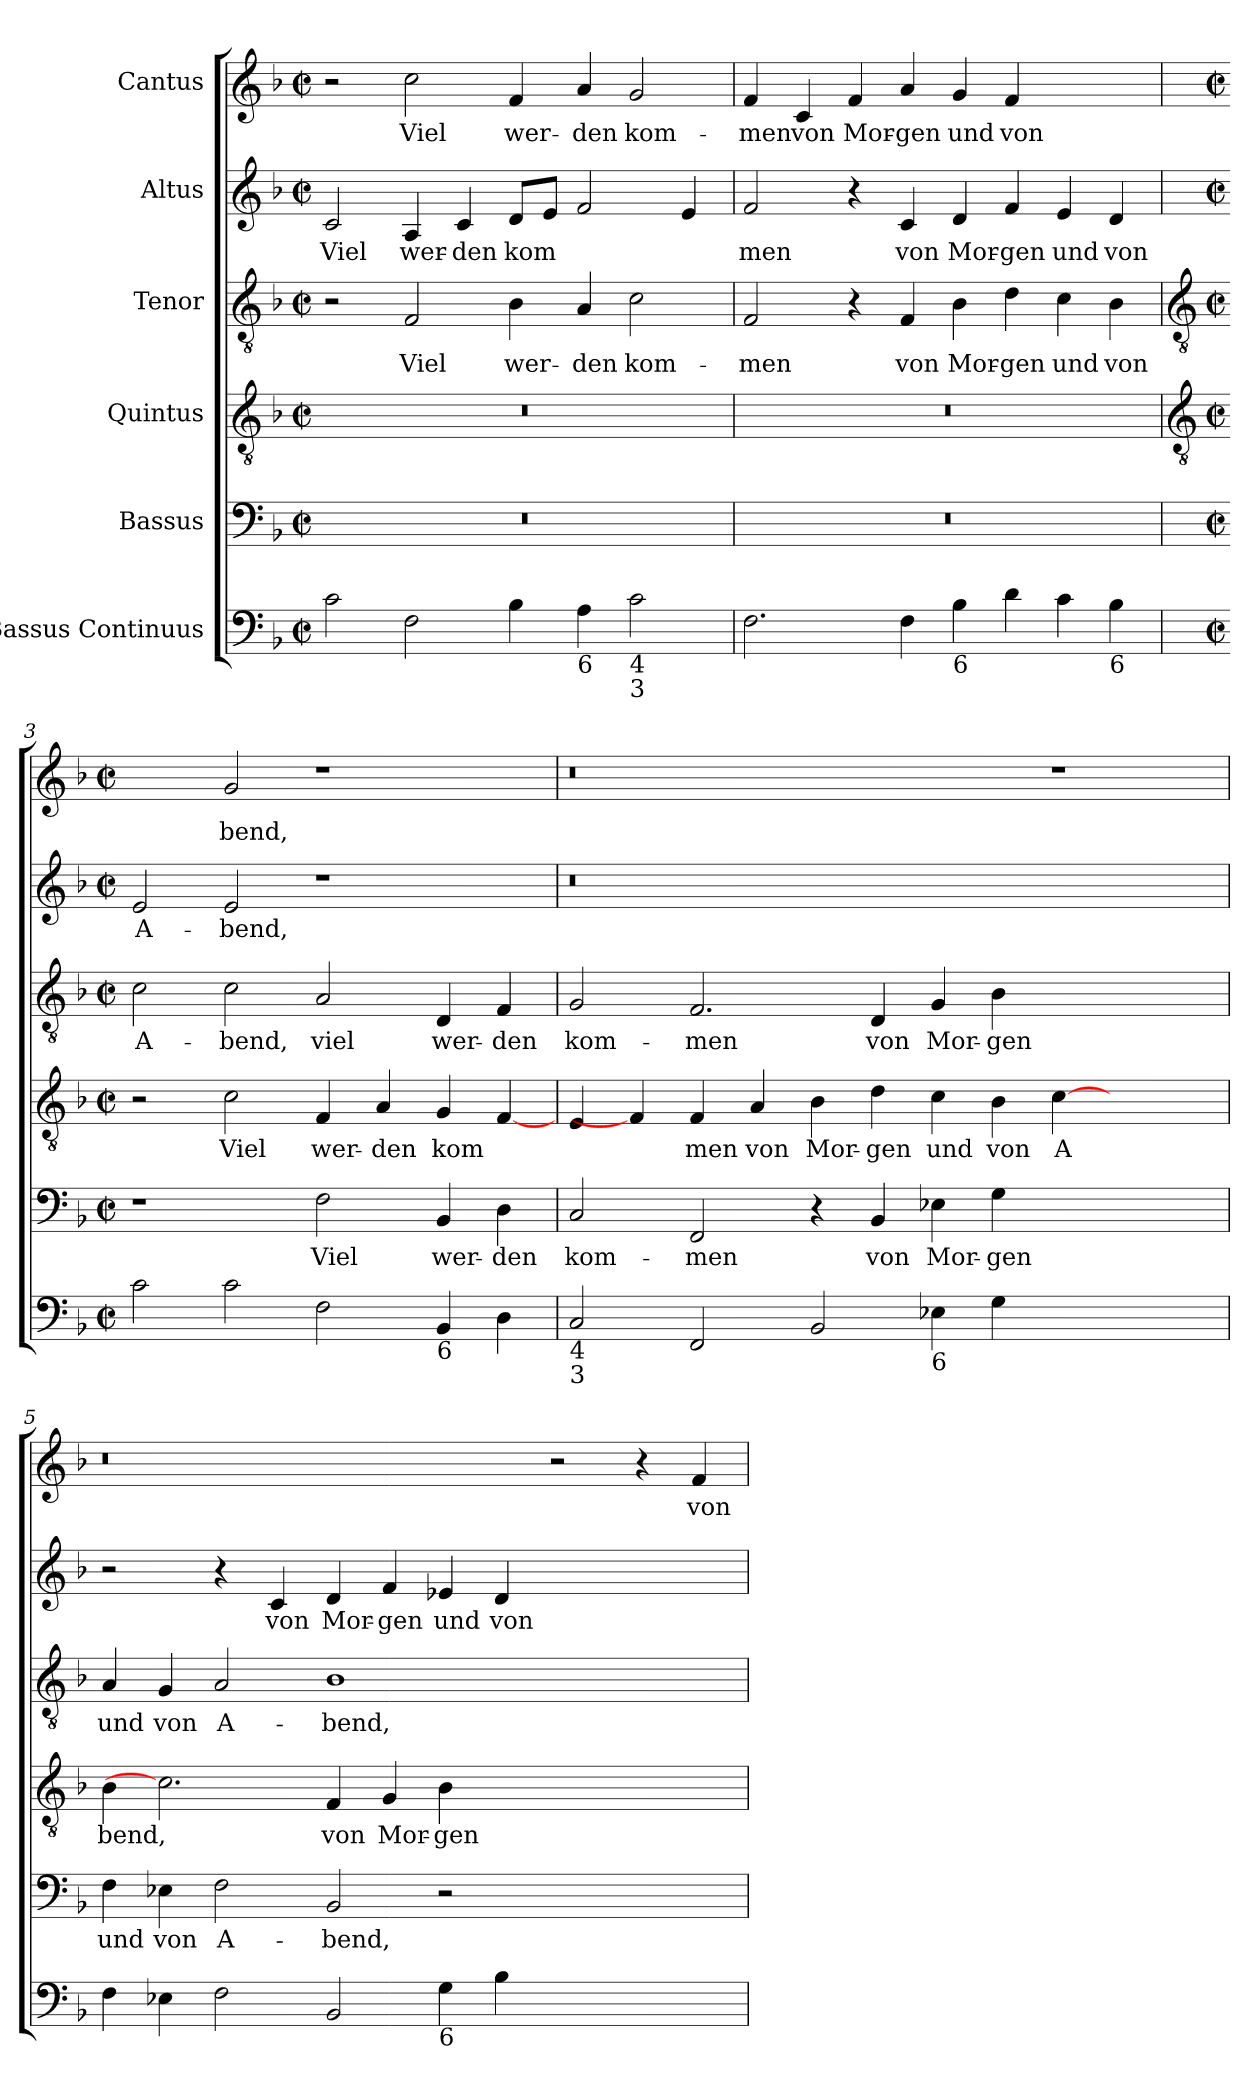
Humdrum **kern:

**kern	**kern	**text	**kern	**text	**kern	**text	**kern	**text	**kern	**text
*part6	*part5	*part5	*part4	*part4	*part3	*part3	*part2	*part2	*part1	*part1
*staff6	*staff5	*staff5	*staff4	*staff4	*staff3	*staff3	*staff2	*staff2	*staff1	*staff1
*I"Bassus Continuus	*I"Bassus	*	*I"Quintus	*	*I"Tenor	*	*I"Altus	*	*I"Cantus	*
*clefF4	*clefF4	*	*clefGv2	*	*clefGv2	*	*clefG2	*	*clefG2	*
*k[b-]	*k[b-]	*	*k[b-]	*	*k[b-]	*	*k[b-]	*	*k[b-]	*
*F:	*F:	*	*F:	*	*F:	*	*F:	*	*F:	*
*M4/2	*M4/2	*	*M4/2	*	*M4/2	*	*M4/2	*	*M4/2	*
*met(c|)	*met(c|)	*	*met(c|)	*	*met(c|)	*	*met(c|)	*	*met(c|)	*
=1	=1	=1	=1	=1	=1	=1	=1	=1	=1	=1
!	!	!	!	!	!	!	!	!LO:LY:b	!	!
2c	0r	.	0r	.	2r	.	2c	Viel	2r	.
!	!	!	!	!	!	!LO:LY:b	!	!LO:LY:b	!	!LO:LY:b
2F	.	.	.	.	2F	Viel	4A	wer-	2cc	Viel
!	!	!	!	!	!	!	!	!LO:LY:b	!	!
.	.	.	.	.	.	.	4c	-den	.	.
!	!	!	!	!	!	!LO:LY:b	!	!LO:LY:b	!	!LO:LY:b
4B-	.	.	.	.	4B-	wer-	8dL	kom	4f	wer-
.	.	.	.	.	.	.	8eJ	.	.	.
!LO:TX:b:t=6	!	!	!	!	!	!	!	!	!	!
!	!	!	!	!	!	!LO:LY:b	!	!	!	!LO:LY:b
4A	.	.	.	.	4A	-den	2f	.	4a	-den
!LO:TX:b:t=4	!	!	!	!	!	!	!	!	!	!
!LO:TX:b:t=3	!	!	!	!	!	!	!	!	!	!
!	!	!	!	!	!	!LO:LY:b	!	!	!	!LO:LY:b
2c	.	.	.	.	2c	kom-	.	.	2g	kom-
.	.	.	.	.	.	.	4e	.	.	.
=2	=2	=2	=2	=2	=2	=2	=2	=2	=2	=2
!	!	!	!	!	!	!LO:LY:b	!	!LO:LY:b	!	!LO:LY:b
2.F	0r	.	0r	.	2F	-men	2f	men	4f	-men
!	!	!	!	!	!	!	!	!	!	!LO:LY:b
.	.	.	.	.	.	.	.	.	4c	von
!	!	!	!	!	!	!	!	!	!	!LO:LY:b
.	.	.	.	.	4r	.	4r	.	4f	Mor-
!	!	!	!	!	!	!LO:LY:b	!	!LO:LY:b	!	!LO:LY:b
4F	.	.	.	.	4F	von	4c	von	4a	-gen
!LO:TX:b:t=6	!	!	!	!	!	!	!	!	!	!
!	!	!	!	!	!	!LO:LY:b	!	!LO:LY:b	!	!LO:LY:b
4B-	.	.	.	.	4B-	Mor-	4d	Mor-	4g	und
!	!	!	!	!	!	!LO:LY:b	!	!LO:LY:b	!	!LO:LY:b
4d	.	.	.	.	4d	-gen	4f	-gen	4f	von
!	!	!	!	!	!	!LO:LY:b	!	!LO:LY:b	!	!LO:LY:b
4c	.	.	.	.	4c	und	4e	und	[2gyy	A
!LO:TX:b:t=6	!	!	!	!	!	!	!	!	!	!
!	!	!	!	!	!	!LO:LY:b	!	!LO:LY:b	!	!
4B-	.	.	.	.	4B-	von	4d	von	.	.
!!LO:LB:g=z
=3	=3	=3	=3	=3	=3	=3	=3	=3	=3	=3
*	*	*	*clefGv2	*	*clefGv2	*	*	*	*	*
*M4/2	*M4/2	*	*M4/2	*	*M4/2	*	*M4/2	*	*M4/2	*
*met(c|)	*met(c|)	*	*met(c|)	*	*met(c|)	*	*met(c|)	*	*met(c|)	*
!	!	!	!	!	!	!LO:LY:b	!	!LO:LY:b	!	!
*	*	*	*	*	*	*	*	*	*^	*
2c	1r	.	2r	.	2c	A-	2e	A-	2gyy]	0ryy	.
!	!	!	!	!LO:LY:b	!	!LO:LY:b	!	!LO:LY:b	!	!	!LO:LY:b
2c	.	.	2c	Viel	2c	-bend,	2e	-bend,	2g	.	bend,
!	!	!LO:LY:b	!	!LO:LY:b	!	!LO:LY:b	!	!	!	!	!
2F	2F	Viel	4F	wer-	2A	viel	1r	.	1r	.	.
!	!	!	!	!LO:LY:b	!	!	!	!	!	!	!
.	.	.	4A	-den	.	.	.	.	.	.	.
!LO:TX:b:t=6	!	!	!	!	!	!	!	!	!	!	!
!	!	!LO:LY:b	!	!LO:LY:b	!	!LO:LY:b	!	!	!	!	!
4BB-	4BB-	wer-	4G	kom	4D	wer-	.	.	.	.	.
!	!	!LO:LY:b	!	!	!	!LO:LY:b	!	!	!	!	!
4D	4D	-den	[4F	.	4F	-den	.	.	.	.	.
=4	=4	=4	=4	=4	=4	=4	=4	=4	=4	=4	=4
!LO:TX:b:t=4	!	!	!	!	!	!	!	!	!	!	!
!LO:TX:b:t=3	!	!	!	!	!	!	!	!	!	!	!
!	!	!LO:LY:b	!	!	!	!LO:LY:b	!	!	!	!	!
2C	2C	kom-	4E	.	2G	kom-	0r	.	0r	0ryy	.
.	.	.	4F]	.	.	.	.	.	.	.	.
!	!	!LO:LY:b	!	!LO:LY:b	!	!LO:LY:b	!	!	!	!	!
2FF	2FF	-men	4F	men	2.F	-men	.	.	.	.	.
!	!	!	!	!LO:LY:b	!	!	!	!	!	!	!
.	.	.	4A	von	.	.	.	.	.	.	.
!	!	!	!	!LO:LY:b	!	!	!	!	!	!	!
2BB-	4r	.	4B-	Mor-	.	.	.	.	.	.	.
!	!	!LO:LY:b	!	!LO:LY:b	!	!LO:LY:b	!	!	!	!	!
.	4BB-	von	4d	-gen	4D	von	.	.	.	.	.
!LO:TX:b:t=6	!	!	!	!	!	!	!	!	!	!	!
!	!	!LO:LY:b	!	!LO:LY:b	!	!LO:LY:b	!	!	!	!	!
4E-X	4E-X	Mor-	4c	und	4G	Mor-	.	.	.	.	.
!	!	!LO:LY:b	!	!LO:LY:b	!	!LO:LY:b	!	!	!	!	!
4G	4G	-gen	4B-	von	4B-	-gen	.	.	.	.	.
!	!	!	!	!LO:LY:b	!	!	!	!	!	!	!
1ryy	1ryy	.	[4c	A	1ryy	.	1ryy	.	1r	1ryy	.
.	.	.	2.ryy	.	.	.	.	.	.	.	.
=5	=5	=5	=5	=5	=5	=5	=5	=5	=5	=5	=5
!	!	!LO:LY:b	!	!LO:LY:b	!	!LO:LY:b	!	!	!	!	!
4F	4F	und	4B-	bend,	4A	und	2r	.	0r	0ryy	.
!	!	!LO:LY:b	!	!	!	!LO:LY:b	!	!	!	!	!
4E-X	4E-X	von	2.c]	.	4G	von	.	.	.	.	.
!	!	!LO:LY:b	!	!	!	!LO:LY:b	!	!	!	!	!
2F	2F	A-	.	.	2A	A-	4r	.	.	.	.
!	!	!	!	!	!	!	!	!LO:LY:b	!	!	!
.	.	.	.	.	.	.	4c	von	.	.	.
!	!	!LO:LY:b	!	!LO:LY:b	!	!LO:LY:b	!	!LO:LY:b	!	!	!
2BB-	2BB-	-bend,	4F	von	1B-	-bend,	4d	Mor-	.	.	.
!	!	!	!	!LO:LY:b	!	!	!	!LO:LY:b	!	!	!
.	.	.	4G	Mor-	.	.	4f	-gen	.	.	.
!LO:TX:b:t=6	!	!	!	!	!	!	!	!	!	!	!
!	!	!	!	!LO:LY:b	!	!	!	!LO:LY:b	!	!	!
4G	2r	.	4B-	-gen	.	.	4e-X	und	.	.	.
!	!	!	!	!	!	!	!	!LO:LY:b	!	!	!
4B-	.	.	1ryy	.	.	.	4d	von	.	.	.
1ryy	1ryy	.	.	.	1ryy	.	1ryy	.	2r	1ryy	.
.	.	.	.	.	.	.	.	.	4r	.	.
!	!	!	!	!	!	!	!	!	!	!	!LO:LY:b
.	.	.	4ryy	.	.	.	.	.	4f	.	von
*	*	*	*	*	*	*	*	*	*v	*v	*
=	=	=	=	=	=	=	=	=	=	=
*-	*-	*-	*-	*-	*-	*-	*-	*-	*-	*-
